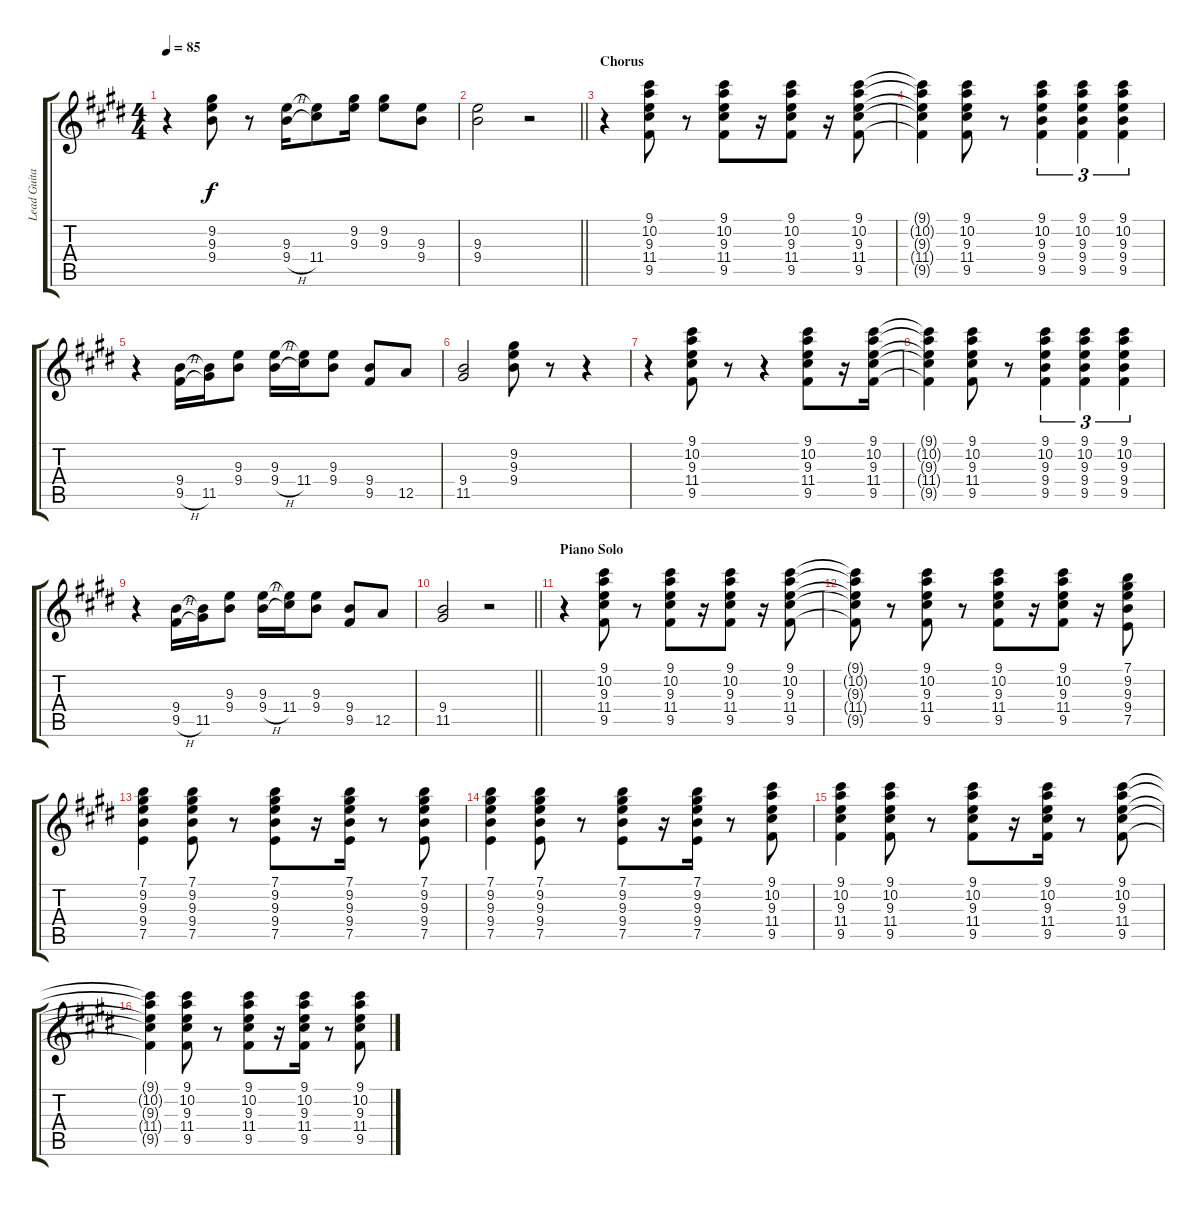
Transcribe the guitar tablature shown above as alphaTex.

\track ("Lead Guitar" "Lead Guita") {instrument electricguitarclean}
\staff {score tabs}
\tuning (E4 B3 G3 D3 A2 E2) {hide}
\ts (4 4)
\tempo 85
\clef g2
\ks e
r.4{dy f} (9.2 9.3 9.4).8 r.8 (9.3 9.4{h}).16 (9.3{t} 11.4).8 (9.2 9.3).16 (9.2 9.3).8 (9.3 9.4).8 |
\barLineRight lightlight
(9.3 9.4).2 r.2 |
\section ("" "Chorus")
r.4 (9.1 10.2 9.3 11.4 9.5).8 r.8 (9.1 10.2 9.3 11.4 9.5).8 r.16 (9.1 10.2 9.3 11.4 9.5).8 r.16 (9.1 10.2 9.3 11.4 9.5).8 |
(9.1{t} 10.2{t} 9.3{t} 11.4{t} 9.5{t}).4 (9.1 10.2 9.3 11.4 9.5).8 r.8 (9.1 10.2 9.3 9.4 9.5).4{tu (3 2)} (9.1 10.2 9.3 9.4 9.5).4{tu (3 2)} (9.1 10.2 9.3 9.4 9.5).4{tu (3 2)} |
r.4 (9.4 9.5{h}).16 (9.4{t} 11.5).16 (9.3 9.4).8 (9.3 9.4{h}).16 (9.3{t} 11.4).16 (9.3 9.4).8 (9.4 9.5).8 12.5.8 |
(9.4 11.5).2 (9.2 9.3 9.4).8 r.8 r.4 |
r.4 (9.1 10.2 9.3 11.4 9.5).8 r.8 r.4 (9.1 10.2 9.3 11.4 9.5).8 r.16 (9.1 10.2 9.3 11.4 9.5).16 |
(9.1{t} 10.2{t} 9.3{t} 11.4{t} 9.5{t}).4 (9.1 10.2 9.3 11.4 9.5).8 r.8 (9.1 10.2 9.3 9.4 9.5).4{tu (3 2)} (9.1 10.2 9.3 9.4 9.5).4{tu (3 2)} (9.1 10.2 9.3 9.4 9.5).4{tu (3 2)} |
r.4 (9.4 9.5{h}).16 (9.4{t} 11.5).16 (9.3 9.4).8 (9.3 9.4{h}).16 (9.3{t} 11.4).16 (9.3 9.4).8 (9.4 9.5).8 12.5.8 |
\barLineRight lightlight
(9.4 11.5).2 r.2 |
\section ("" "Piano Solo")
r.4 (9.1 10.2 9.3 11.4 9.5).8{volume 10} r.8 (9.1 10.2 9.3 11.4 9.5).8 r.16 (9.1 10.2 9.3 11.4 9.5).8 r.16 (9.1 10.2 9.3 11.4 9.5).8 |
(9.1{t} 10.2{t} 9.3{t} 11.4{t} 9.5{t}).8 r.8 (9.1 10.2 9.3 11.4 9.5).8 r.8 (9.1 10.2 9.3 11.4 9.5).8 r.16 (9.1 10.2 9.3 11.4 9.5).8 r.16 (7.1 9.2 9.3 9.4 7.5).8 |
(7.1 9.2 9.3 9.4 7.5).4 (7.1 9.2 9.3 9.4 7.5).8 r.8 (7.1 9.2 9.3 9.4 7.5).8 r.16 (7.1 9.2 9.3 9.4 7.5).16 r.8 (7.1 9.2 9.3 9.4 7.5).8 |
(7.1 9.2 9.3 9.4 7.5).4 (7.1 9.2 9.3 9.4 7.5).8 r.8 (7.1 9.2 9.3 9.4 7.5).8 r.16 (7.1 9.2 9.3 9.4 7.5).16 r.8 (9.1 10.2 9.3 11.4 9.5).8 |
(9.1 10.2 9.3 11.4 9.5).4 (9.1 10.2 9.3 11.4 9.5).8 r.8 (9.1 10.2 9.3 11.4 9.5).8 r.16 (9.1 10.2 9.3 11.4 9.5).16 r.8 (9.1 10.2 9.3 11.4 9.5).8 |
(9.1{t} 10.2{t} 9.3{t} 11.4{t} 9.5{t}).4 (9.1 10.2 9.3 11.4 9.5).8 r.8 (9.1 10.2 9.3 11.4 9.5).8 r.16 (9.1 10.2 9.3 11.4 9.5).16 r.8 (9.1 10.2 9.3 11.4 9.5).8
